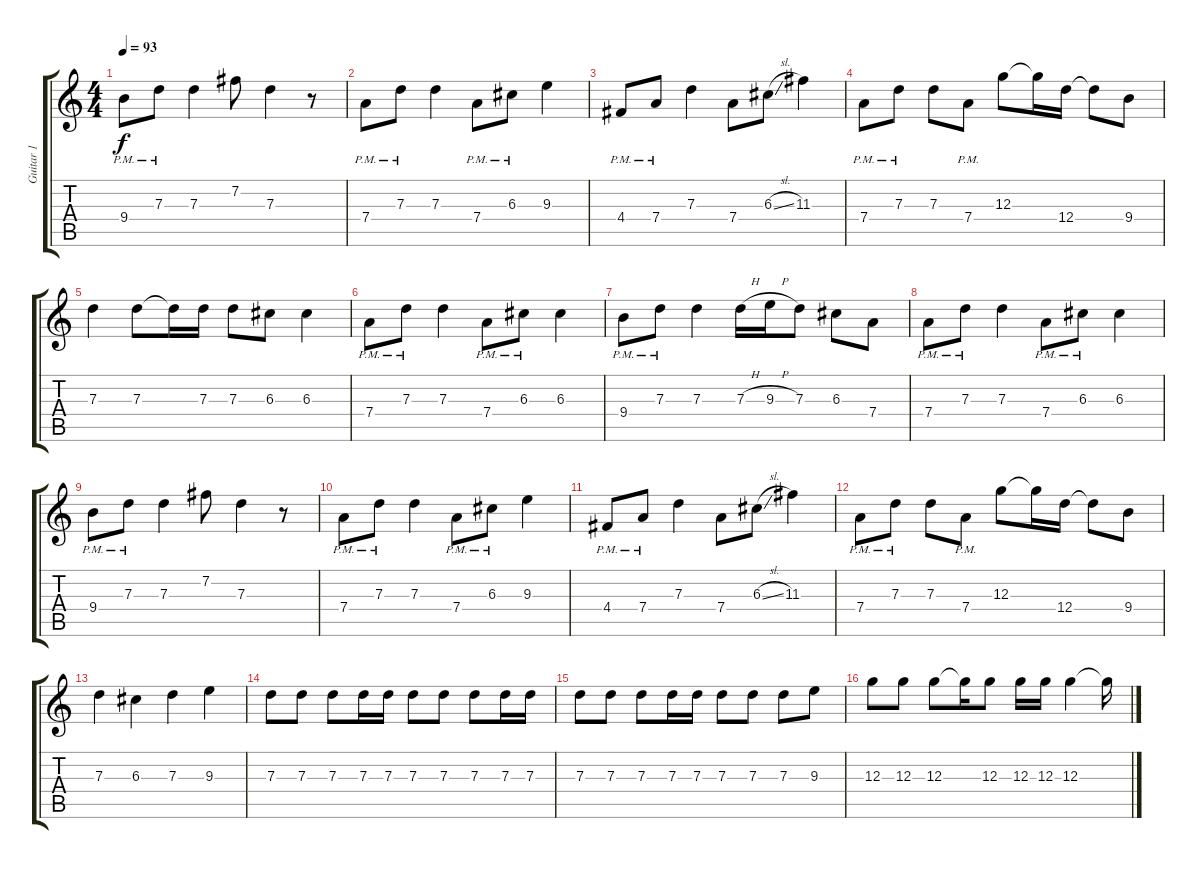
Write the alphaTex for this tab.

\track ("Guitar 1" "Guitar 1") {instrument overdrivenguitar}
\staff {score tabs}
\tuning (E4 B3 G3 D3 A2 E2) {hide}
\ts (4 4)
\tempo 93
\clef g2
\ks c
9.4{pm}.8{dy f} 7.3{pm}.8 7.3.4 7.2.8 7.3.4 r.8 |
7.4{pm}.8 7.3{pm}.8 7.3.4 7.4{pm}.8 6.3{pm}.8 9.3.4 |
4.4{pm}.8 7.4{pm}.8 7.3.4 7.4.8 6.3{sl}.8 11.3.4 |
7.4{pm}.8 7.3{pm}.8 7.3.8 7.4{pm}.8 12.3.8 12.3{t}.16 12.4.16 12.4{t}.8 9.4.8 |
7.3.4 7.3.8 7.3{t}.16 7.3.16 7.3.8 6.3.8 6.3.4 |
7.4{pm}.8 7.3{pm}.8 7.3.4 7.4{pm}.8 6.3{pm}.8 6.3.4 |
9.4{pm}.8 7.3{pm}.8 7.3.4 7.3{h}.16 9.3{h}.16 7.3.8 6.3.8 7.4.8 |
7.4{pm}.8 7.3{pm}.8 7.3.4 7.4{pm}.8 6.3{pm}.8 6.3.4 |
9.4{pm}.8 7.3{pm}.8 7.3.4 7.2.8 7.3.4 r.8 |
7.4{pm}.8 7.3{pm}.8 7.3.4 7.4{pm}.8 6.3{pm}.8 9.3.4 |
4.4{pm}.8 7.4{pm}.8 7.3.4 7.4.8 6.3{sl}.8 11.3.4 |
7.4{pm}.8 7.3{pm}.8 7.3.8 7.4{pm}.8 12.3.8 12.3{t}.16 12.4.16 12.4{t}.8 9.4.8 |
7.3.4 6.3.4 7.3.4 9.3.4 |
7.3.8{volume 11} 7.3.8 7.3.8 7.3.16 7.3.16 7.3.8 7.3.8 7.3.8 7.3.16 7.3.16 |
7.3.8 7.3.8 7.3.8 7.3.16 7.3.16 7.3.8 7.3.8 7.3.8 9.3.8 |
12.3.8 12.3.8 12.3.8 12.3{t}.16 12.3.8 12.3.16 12.3.16 12.3.4 12.3{t}.16
